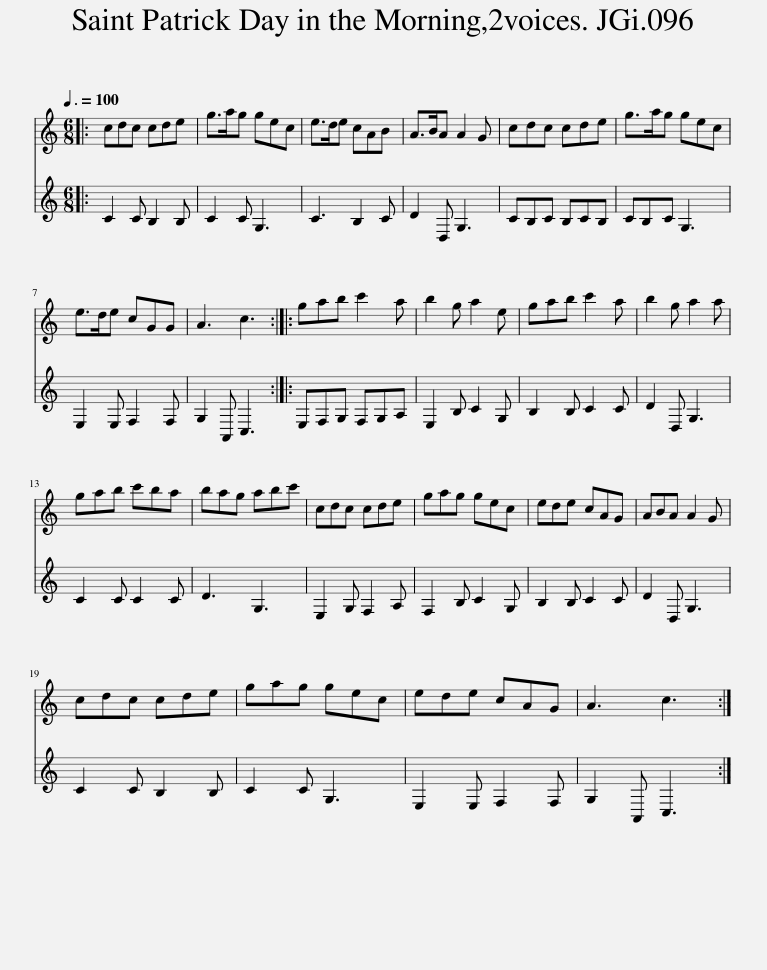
X:1
%%score 1 2
L:1/8
Q:3/8=100
M:6/8
I:linebreak $
K:C
V:1 treble
V:2 treble
V:1
|: cdc cde | g>ag gec | e>de cAB | A>BA A2 G | cdc cde | %5
 g>ag gec |$ e>de cGG | A3 c3 :: gab c'2 a | b2 g a2 e | %10
 gab c'2 a | b2 g a2 a |$ gab c'ba | bag abc' | cdc cde | %15
 gag gec | ede cAG | ABA A2 G |$ cdc cde | gag gec | %20
 ede cAG | A3 c3 :| %22
V:2
|: C2 C B,2 B, | C2 C G,3 | C3 B,2 C | D2 D, G,3 | CB,C B,CB, | %5
 CB,C G,3 |$ E,2 E, F,2 F, | G,2 A,, C,3 :: E,F,G, F,G,A, | E,2 B, C2 G, | %10
 B,2 B, C2 C | D2 D, G,3 |$ C2 C C2 C | D3 G,3 | E,2 G, F,2 A, | %15
 F,2 B, C2 G, | B,2 B, C2 C | D2 D, G,3 |$ C2 C B,2 B, | C2 C G,3 | %20
 E,2 E, F,2 F, | G,2 A,, C,3 :| %22
